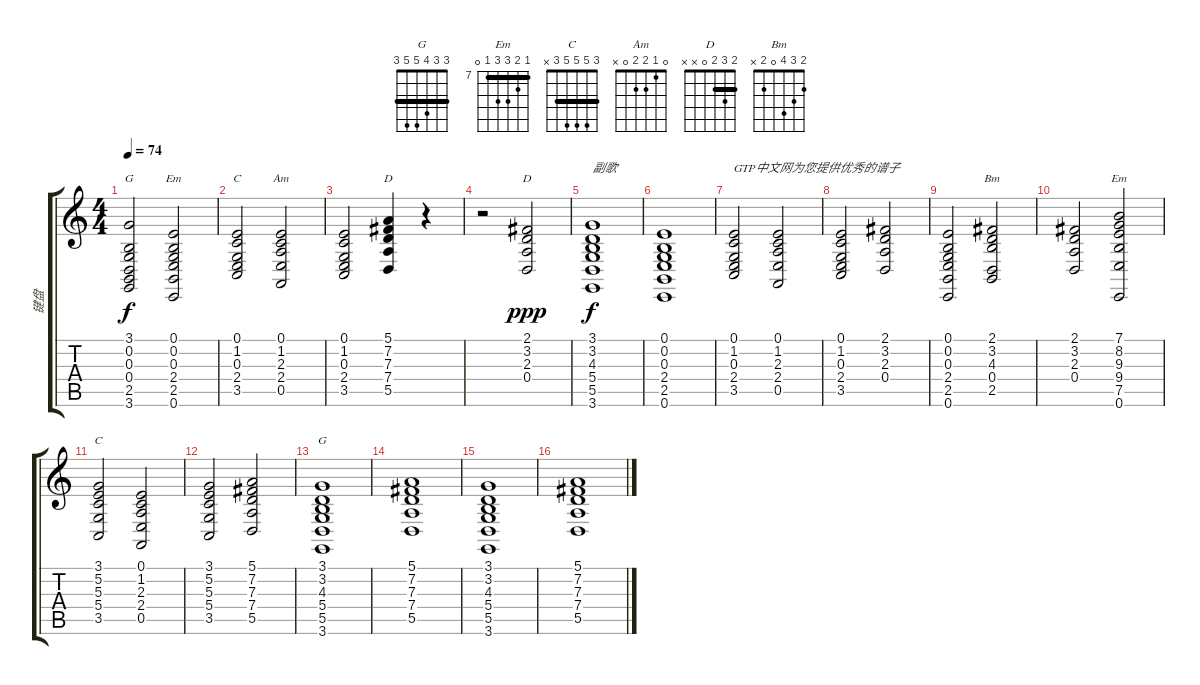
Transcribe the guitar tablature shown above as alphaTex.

\track ("键盘" "键盘") {instrument synthstrings2 bank 125}
\staff {score tabs}
\tuning (E4 B3 G3 D3 A2 E2) {hide}
\chord ("G" 3 0 0 0 2 3)
\chord ("Em" 0 0 0 2 2 0)
\chord ("C" 0 1 0 2 3 x)
\chord ("Am" 0 1 2 2 0 x)
\chord ("D" 5 7 7 7 5 x) {firstfret 5 barre 5}
\chord ("D" 2 3 2 0 x x) {barre 2}
\chord ("Bm" 2 3 4 0 2 x)
\chord ("Em" 7 8 9 9 7 0) {firstfret 7 barre 7}
\chord ("C" 3 5 5 5 3 x) {barre 3}
\chord ("G" 3 3 4 5 5 3) {barre 3}
\ts (4 4)
\tempo 74
\clef g2
\ks c
(3.1 0.2 0.3 0.4 2.5 3.6).2{ch "G" dy f} (0.1 0.2 0.3 2.4 2.5 0.6).2{ch "Em"} |
(0.1 1.2 0.3 2.4 3.5).2{ch "C"} (0.1 1.2 2.3 2.4 0.5).2{ch "Am"} |
(0.1 1.2 0.3 2.4 3.5).2 (5.1 7.2 7.3 7.4 5.5).4{ch "D"} r.4 |
r.2 (2.1 3.2 2.3 0.4).2{ch "D" dy ppp} |
(3.1 3.2 4.3 5.4 5.5 3.6).1{txt "副歌" dy f} |
(0.1 0.2 0.3 2.4 2.5 0.6).1 |
(0.1 1.2 0.3 2.4 3.5).2{txt "GTP中文网为您提供优秀的谱子"} (0.1 1.2 2.3 2.4 0.5).2 |
(0.1 1.2 0.3 2.4 3.5).2 (2.1 3.2 2.3 0.4).2 |
(0.1 0.2 0.3 2.4 2.5 0.6).2 (2.1 3.2 4.3 0.4 2.5).2{ch "Bm"} |
(2.1 3.2 2.3 0.4).2 (7.1 8.2 9.3 9.4 7.5 0.6).2{ch "Em"} |
(3.1 5.2 5.3 5.4 3.5).2{ch "C"} (0.1 1.2 2.3 2.4 0.5).2 |
(3.1 5.2 5.3 5.4 3.5).2 (5.1 7.2 7.3 7.4 5.5).2 |
(3.1 3.2 4.3 5.4 5.5 3.6).1{ch "G"} |
(5.1 7.2 7.3 7.4 5.5).1 |
(3.1 3.2 4.3 5.4 5.5 3.6).1 |
(5.1 7.2 7.3 7.4 5.5).1
